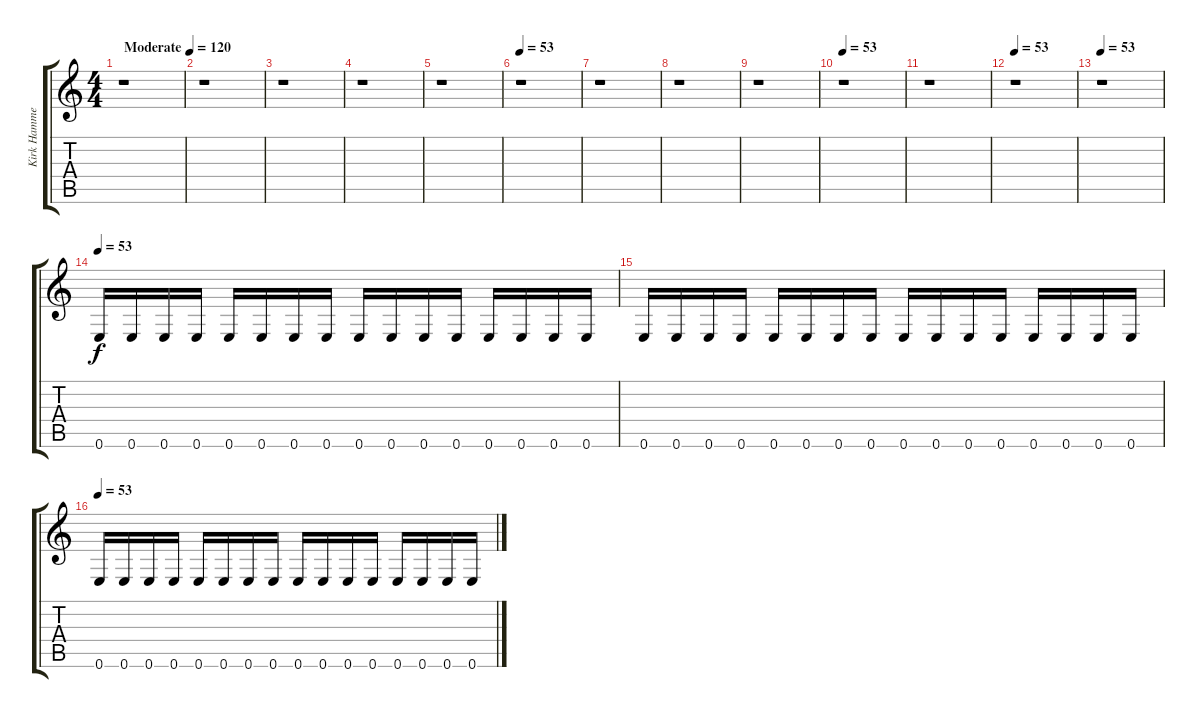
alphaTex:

\track ("Kirk Hammett" "Kirk Hamme") {instrument distortionguitar}
\staff {score tabs}
\tuning (E4 B3 G3 D3 A2 E2) {hide}
\ts (4 4)
\tempo (120 "Moderate")
\tempo 53
\tempo (120 "Moderate")
\clef g2
\ks c
r.1{dy f instrument distortionguitar} |
r.1 |
r.1 |
r.1 |
r.1 |
\tempo 53
r.1 |
r.1 |
r.1 |
r.1 |
\tempo 53
r.1 |
r.1 |
\tempo 53
r.1{volume 0} |
\tempo 53
r.1{volume 0} |
\tempo 53
0.6.16{volume 8} 0.6.16 0.6.16 0.6.16 0.6.16 0.6.16 0.6.16 0.6.16 0.6.16 0.6.16 0.6.16 0.6.16 0.6.16 0.6.16 0.6.16 0.6.16 |
0.6.16{volume 16} 0.6.16 0.6.16 0.6.16 0.6.16 0.6.16 0.6.16 0.6.16 0.6.16 0.6.16 0.6.16 0.6.16 0.6.16 0.6.16 0.6.16 0.6.16 |
\tempo 53
0.6.16 0.6.16 0.6.16 0.6.16 0.6.16 0.6.16 0.6.16 0.6.16 0.6.16 0.6.16 0.6.16 0.6.16 0.6.16 0.6.16 0.6.16 0.6.16
